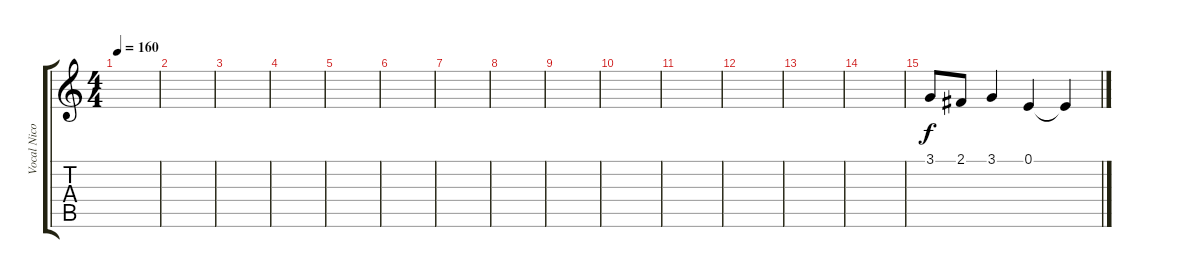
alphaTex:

\track ("Vocal Nicolas" "Vocal Nico") {instrument tuba}
\staff {score tabs}
\tuning (E4 B3 G3 D3 A2 E2) {hide}
\ts (4 4)
\tempo 160
\clef g2
\ks c
|
|
|
|
|
|
|
|
|
|
|
|
|
|
3.1.8 2.1.8 3.1.4 0.1.4 0.1{t}.4
